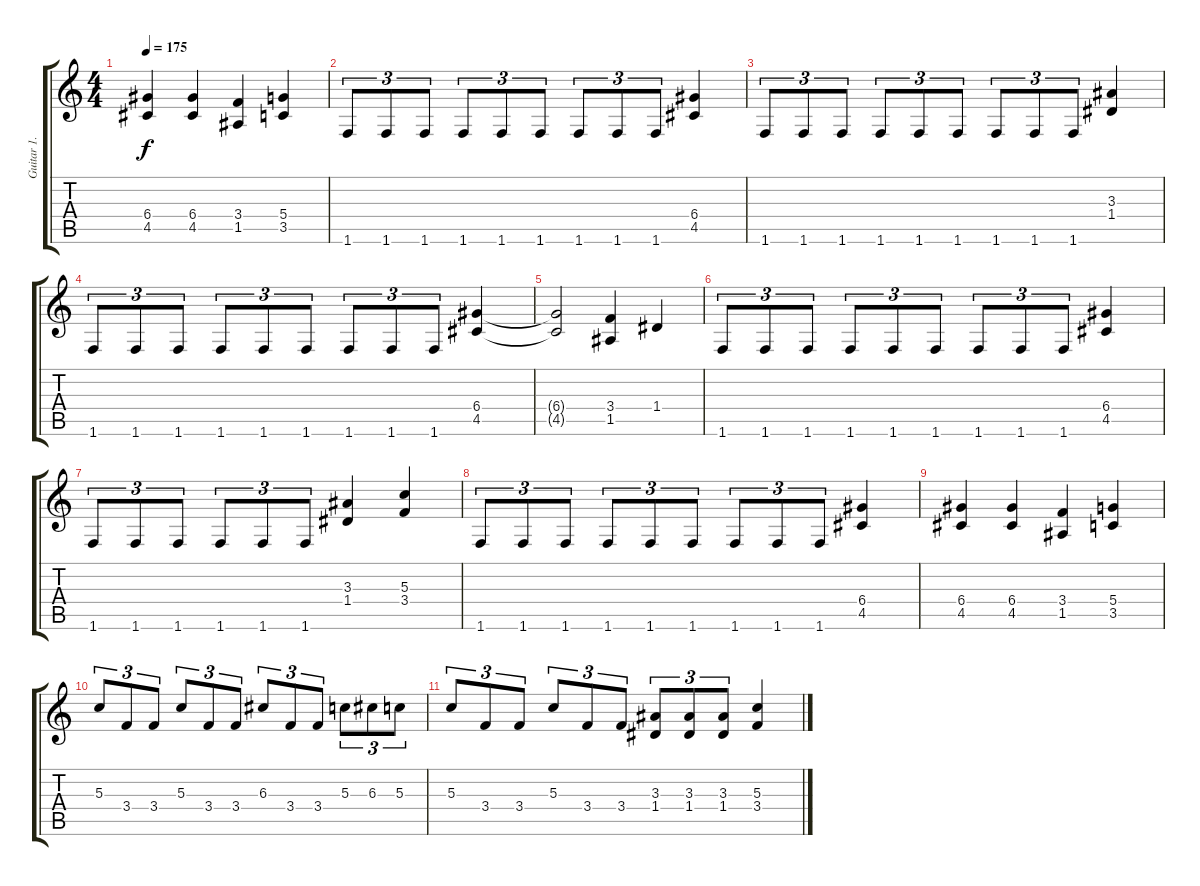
\track ("Guitar 1." "Guitar 1.") {instrument overdrivenguitar}
\staff {score tabs}
\tuning (E4 B3 G3 D3 A2 E2) {hide}
\ts (4 4)
\tempo 175
\clef g2
\ks c
(6.4 4.5).4{dy f} (6.4 4.5).4 (3.4 1.5).4 (5.4 3.5).4 |
1.6.8{tu (3 2)} 1.6.8{tu (3 2)} 1.6.8{tu (3 2)} 1.6.8{tu (3 2)} 1.6.8{tu (3 2)} 1.6.8{tu (3 2)} 1.6.8{tu (3 2)} 1.6.8{tu (3 2)} 1.6.8{tu (3 2)} (6.4 4.5).4 |
1.6.8{tu (3 2)} 1.6.8{tu (3 2)} 1.6.8{tu (3 2)} 1.6.8{tu (3 2)} 1.6.8{tu (3 2)} 1.6.8{tu (3 2)} 1.6.8{tu (3 2)} 1.6.8{tu (3 2)} 1.6.8{tu (3 2)} (3.3 1.4).4 |
1.6.8{tu (3 2)} 1.6.8{tu (3 2)} 1.6.8{tu (3 2)} 1.6.8{tu (3 2)} 1.6.8{tu (3 2)} 1.6.8{tu (3 2)} 1.6.8{tu (3 2)} 1.6.8{tu (3 2)} 1.6.8{tu (3 2)} (6.4 4.5).4 |
(6.4{t} 4.5{t}).2 (3.4 1.5).4 1.4.4 |
1.6.8{tu (3 2)} 1.6.8{tu (3 2)} 1.6.8{tu (3 2)} 1.6.8{tu (3 2)} 1.6.8{tu (3 2)} 1.6.8{tu (3 2)} 1.6.8{tu (3 2)} 1.6.8{tu (3 2)} 1.6.8{tu (3 2)} (6.4 4.5).4 |
1.6.8{tu (3 2)} 1.6.8{tu (3 2)} 1.6.8{tu (3 2)} 1.6.8{tu (3 2)} 1.6.8{tu (3 2)} 1.6.8{tu (3 2)} (3.3 1.4).4 (5.3 3.4).4 |
1.6.8{tu (3 2)} 1.6.8{tu (3 2)} 1.6.8{tu (3 2)} 1.6.8{tu (3 2)} 1.6.8{tu (3 2)} 1.6.8{tu (3 2)} 1.6.8{tu (3 2)} 1.6.8{tu (3 2)} 1.6.8{tu (3 2)} (6.4 4.5).4 |
(6.4 4.5).4 (6.4 4.5).4 (3.4 1.5).4 (5.4 3.5).4 |
5.3.8{tu (3 2)} 3.4.8{tu (3 2)} 3.4.8{tu (3 2)} 5.3.8{tu (3 2)} 3.4.8{tu (3 2)} 3.4.8{tu (3 2)} 6.3.8{tu (3 2)} 3.4.8{tu (3 2)} 3.4.8{tu (3 2)} 5.3.8{tu (3 2)} 6.3.8{tu (3 2)} 5.3.8{tu (3 2)} |
5.3.8{tu (3 2)} 3.4.8{tu (3 2)} 3.4.8{tu (3 2)} 5.3.8{tu (3 2)} 3.4.8{tu (3 2)} 3.4.8{tu (3 2)} (3.3 1.4).8{tu (3 2)} (3.3 1.4).8{tu (3 2)} (3.3 1.4).8{tu (3 2)} (5.3 3.4).4
